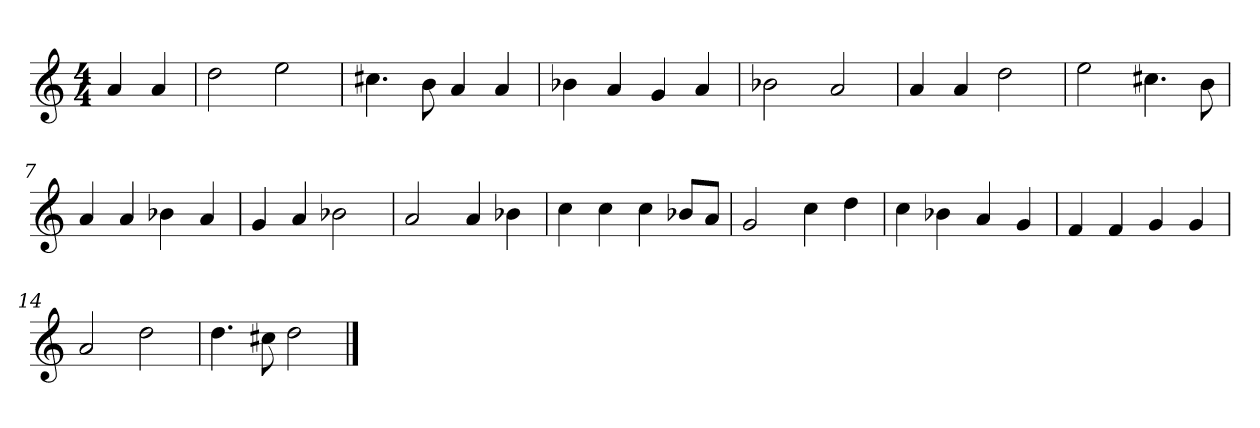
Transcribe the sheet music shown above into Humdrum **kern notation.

**kern
*part1
*staff1
*k[]
*M4/4
*MM120
=
4a
4a
=1
2dd
2ee
=2
4.cc#X
8b
4a
4a
=3
4b-X
4a
4g
4a
=4
2b-X
2a
=5
4a
4a
2dd
=6
2ee
4.cc#X
8b
=7
4a
4a
4b-X
4a
=8
4g
4a
2b-X
=9
2a
4a
4b-X
=10
4cc
4cc
4cc
8b-XL
8aJ
=11
2g
4cc
4dd
=12
4cc
4b-X
4a
4g
=13
4f
4f
4g
4g
=14
2a
2dd
=15
4.dd
8cc#X
2dd
==
*-
